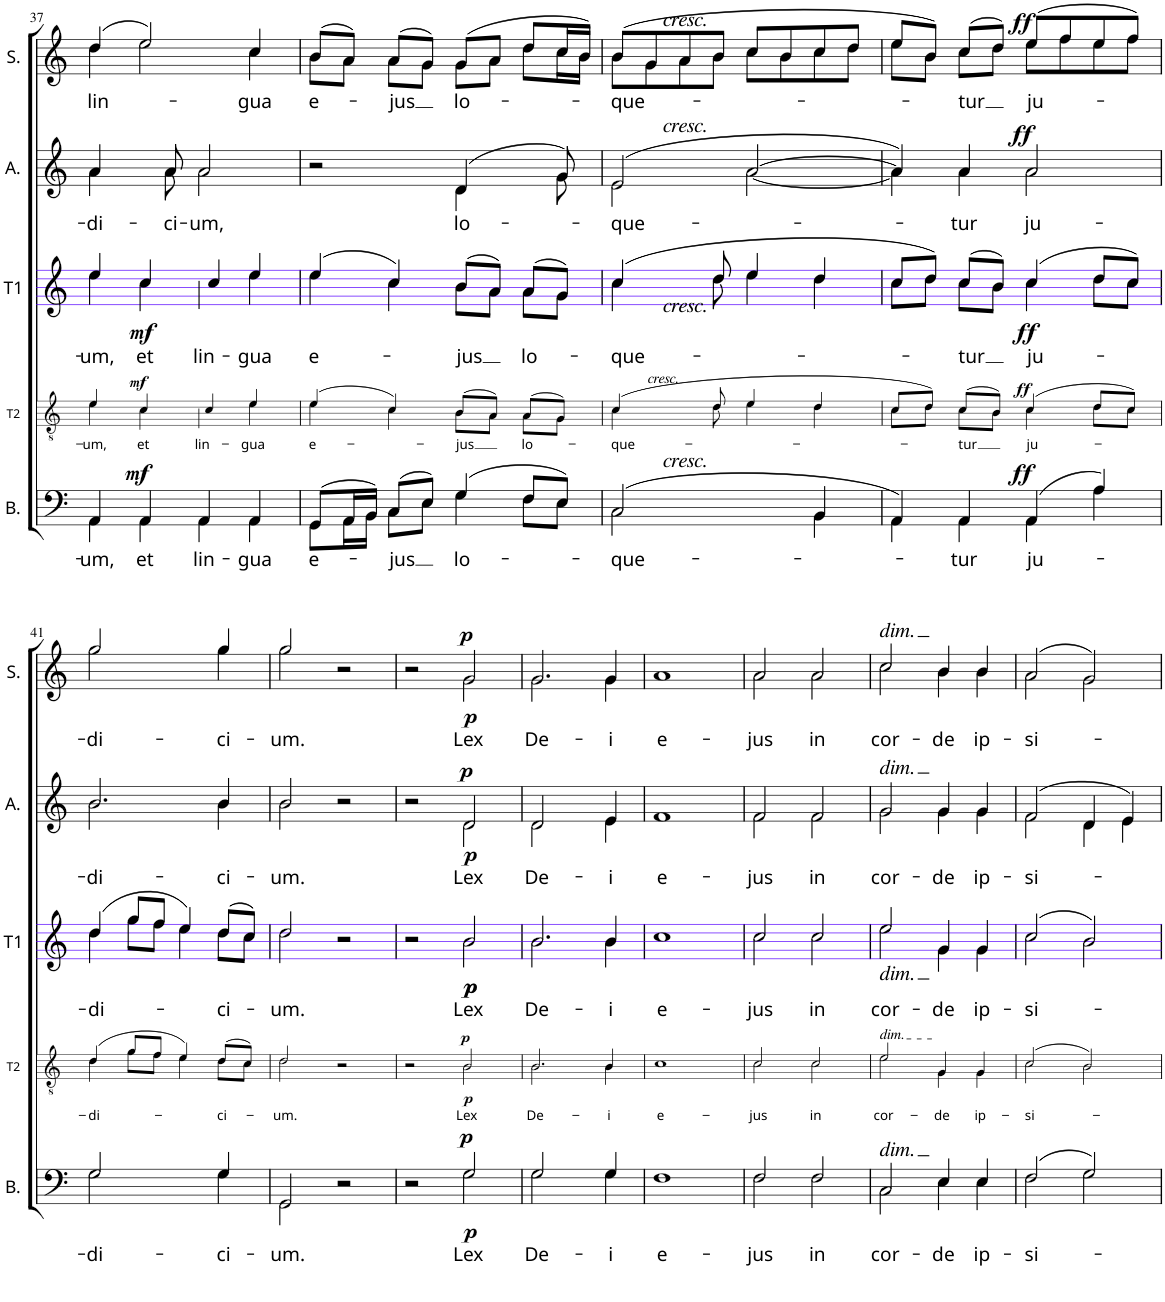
**kern	**text	**dynam	**kern	**text	**dynam	**kern	**text	**dynam	**kern	**text	**dynam	**kern	**text	**dynam
*part5	*part5	*part5	*part4	*part4	*part4	*part3	*part3	*part3	*part2	*part2	*part2	*part1	*part1	*part1
*staff5	*staff5	*staff5	*staff4	*staff4	*staff4	*staff3	*staff3	*staff3	*staff2	*staff2	*staff2	*staff1	*staff1	*staff1
*I"Basse	*	*	*I"Ténor 2	*	*	*I"Ténor 1	*	*	*I"Alto	*	*	*I"Soprano	*	*
*I'B.	*	*	*I'T2	*	*	*I'T1	*	*	*I'A.	*	*	*I'S.	*	*
!!LO:PB:g=z
*clefF4	*	*	*clefGv2	*	*	*clefG2	*	*	*clefG2	*	*	*clefG2	*	*
*k[]	*	*	*k[]	*	*	*k[]	*	*	*k[]	*	*	*k[]	*	*
*M2/2	*	*	*M2/2	*	*	*M2/2	*	*	*M2/2	*	*	*M2/2	*	*
*met(c|)	*	*	*met(c|)	*	*	*met(c|)	*	*	*met(c|)	*	*	*met(c|)	*	*
=37	=37	=37	=37	=37	=37	=37	=37	=37	=37	=37	=37	=37	=37	=37
!	!LO:LY:b	!	!	!LO:LY:b	!	!	!LO:LY:b	!	!	!LO:LY:b	!	!	!LO:LY:b	!
*^	*	*	*^	*	*	*^	*	*	*^	*	*	*^	*	*
4AA/	4AA\	-um,	.	4e/	4e\	-um,	.	4ee/	4ee\	-um,	.	4.a/	4.a\	-di-	.	(4dd/	4dd\	lin-	.
!	!	!LO:LY:b	!LO:DY:a	!	!	!LO:LY:b	!LO:DY:a	!	!	!LO:LY:b	!LO:DY:b	!	!	!	!	!	!	!	!
4AA/	4AA\	et	mf	4c/	4c\	et	mf	4cc/	4cc\	et	mf	.	.	.	.	2ee/)	2ee\	.	.
!	!	!	!	!	!	!	!	!	!	!	!	!	!	!LO:LY:b	!	!	!	!	!
.	.	.	.	.	.	.	.	.	.	.	.	8a/	8a\	-ci-	.	.	.	.	.
!	!	!LO:LY:b	!	!	!	!LO:LY:b	!	!	!	!LO:LY:b	!	!	!	!LO:LY:b	!	!	!	!	!
4AA/	4AA\	lin-	.	4c/	4d\	lin-	.	4cc/	4dd\	lin-	.	2a/	2a\	-um,	.	.	.	.	.
!	!	!LO:LY:b	!	!	!	!LO:LY:b	!	!	!	!LO:LY:b	!	!	!	!	!	!	!	!LO:LY:b	!
4AA/	4AA\	-gua	.	4e/	4e\	-gua	.	4ee/	4ee\	-gua	.	.	.	.	.	4cc/	4cc\	-gua	.
=38	=38	=38	=38	=38	=38	=38	=38	=38	=38	=38	=38	=38	=38	=38	=38	=38	=38	=38	=38
!	!	!LO:LY:b	!	!	!	!LO:LY:b	!	!	!	!LO:LY:b	!	!	!	!	!	!	!	!LO:LY:b	!
(8GG/L	8GG\L	e-	.	(4e/	4e\	e-	.	(4ee/	4ee\	e-	.	2r	2ryy	.	.	(8b/L	8b\L	e-	.
16AA/L	16AA\L	.	.	.	.	.	.	.	.	.	.	.	.	.	.	8a/J)	8a\J	.	.
16BB/JJ)	16BB\JJ	.	.	.	.	.	.	.	.	.	.	.	.	.	.	.	.	.	.
!	!	!LO:LY:b	!	!	!	!	!	!	!	!	!	!	!	!	!	!	!	!LO:LY:b	!
(8C/L	8C\L	-jus	.	4c/)	4c\	.	.	4cc/)	4cc\	.	.	.	.	.	.	(8a/L	8a\L	-jus	.
8E/J)	8E\J	.	.	.	.	.	.	.	.	.	.	.	.	.	.	8g/J)	8g\J	.	.
!	!	!LO:LY:b	!	!	!	!LO:LY:b	!	!	!	!LO:LY:b	!	!	!	!LO:LY:b	!	!	!	!LO:LY:b	!
(4G/	4G\	lo-	.	(8B/L	8B\L	-jus	.	(8b/L	8b\L	-jus	.	(4.d/	4.d\	lo-	.	(8g/L	8g\L	lo-	.
.	.	.	.	8A/J)	8A\J	.	.	8a/J)	8a\J	.	.	.	.	.	.	8a/J	8a\J	.	.
!	!	!	!	!	!	!LO:LY:b	!	!	!	!LO:LY:b	!	!	!	!	!	!	!	!	!
8F/L	8F\L	.	.	(8A/L	8A\L	lo-	.	(8a/L	8a\L	lo-	.	.	.	.	.	8dd/L	8dd\L	.	.
8E/J)	8E\J	.	.	8G/J)	8G\J	.	.	8g/J)	8g\J	.	.	8g/)	8g\	.	.	16cc/L	16cc\L	.	.
.	.	.	.	.	.	.	.	.	.	.	.	.	.	.	.	16b/JJ)	16b\JJ	.	.
=39	=39	=39	=39	=39	=39	=39	=39	=39	=39	=39	=39	=39	=39	=39	=39	=39	=39	=39	=39
!	!	!	!	!	!	!	!	!	!	!	!	!	!	!	!	!LO:TX:a:i:t=cresc.	!	!	!
!	!	!	!	!	!	!	!	!	!	!	!	!LO:TX:a:i:t=cresc.	!	!	!	!	!	!	!
!	!	!	!	!	!	!	!	!LO:TX:b:i:t=cresc.	!	!	!	!	!	!	!	!	!	!	!
!	!	!	!	!LO:TX:a:i:t=cresc.	!	!	!	!	!	!	!	!	!	!	!	!	!	!	!
!LO:TX:a:i:t=cresc.	!	!	!	!	!	!	!	!	!	!	!	!	!	!	!	!	!	!	!
!	!	!LO:LY:b	!	!	!	!LO:LY:b	!	!	!	!LO:LY:b	!	!	!	!LO:LY:b	!	!	!	!LO:LY:b	!
(2.C/	2.C\	-que-	.	(4.c/	4.c\	-que-	.	(4.cc/	4.cc\	-que-	.	(2e/	2e\	-que-	.	(8b/L	8b\L	-que-	.
.	.	.	.	.	.	.	.	.	.	.	.	.	.	.	.	8g/	8g\	.	.
.	.	.	.	.	.	.	.	.	.	.	.	.	.	.	.	8a/	8a\	.	.
.	.	.	.	8d/	8d\	.	.	8dd/	8dd\	.	.	.	.	.	.	8b/J	8b\J	.	.
.	.	.	.	4e/	4e\	.	.	4ee/	4ee\	.	.	[2a/	[2a\	.	.	8cc/L	8cc\L	.	.
.	.	.	.	.	.	.	.	.	.	.	.	.	.	.	.	8b/	8b\	.	.
4BB/	4BB\	.	.	4d/	4d\	.	.	4dd/	4dd\	.	.	.	.	.	.	8cc/	8cc\	.	.
.	.	.	.	.	.	.	.	.	.	.	.	.	.	.	.	8dd/J	8dd\J	.	.
=40	=40	=40	=40	=40	=40	=40	=40	=40	=40	=40	=40	=40	=40	=40	=40	=40	=40	=40	=40
4AA/)	4AA\	.	.	8c/L	8c\L	.	.	8cc/L	8cc\L	.	.	4a/])	4a\]	.	.	8ee/L	8ee\L	.	.
.	.	.	.	8d/J)	8d\J	.	.	8dd/J)	8dd\J	.	.	.	.	.	.	8b/J)	8b\J	.	.
!	!	!LO:LY:b	!	!	!	!LO:LY:b	!	!	!	!LO:LY:b	!	!	!	!LO:LY:b	!	!	!	!LO:LY:b	!
4AA/	4AA\	-tur	.	(8c/L	8c\L	-tur	.	(8cc/L	8cc\L	-tur	.	4a/	4a\	-tur	.	(8cc/L	8cc\L	-tur	.
.	.	.	.	8B/J)	8B\J	.	.	8b/J)	8b\J	.	.	.	.	.	.	8dd/J)	8dd\J	.	.
!	!	!LO:LY:b	!LO:DY:a	!	!	!LO:LY:b	!LO:DY:a	!	!	!LO:LY:b	!LO:DY:b	!	!	!LO:LY:b	!LO:DY:a	!	!	!LO:LY:b	!LO:DY:a
(4AA/	4AA\	ju-	ff	(4c/	4c\	ju-	ff	(4cc/	4cc\	ju-	ff	2a/	2a\	ju-	ff	(8ee/L	8ee\L	ju-	ff
.	.	.	.	.	.	.	.	.	.	.	.	.	.	.	.	8ff/	8ff\	.	.
4A/)	4A\	.	.	8d/L	8d\L	.	.	8dd/L	8dd\L	.	.	.	.	.	.	8ee/	8ee\	.	.
.	.	.	.	8c/J)	8c\J	.	.	8cc/J)	8cc\J	.	.	.	.	.	.	8ff/J)	8ff\J	.	.
!!LO:LB:g=z	!!
=41	=41	=41	=41	=41	=41	=41	=41	=41	=41	=41	=41	=41	=41	=41	=41	=41	=41	=41	=41
!	!	!LO:LY:b	!	!	!	!LO:LY:b	!	!	!	!LO:LY:b	!	!	!	!LO:LY:b	!	!	!	!LO:LY:b	!
2.G/	2.G\	-di-	.	(4d/	4d\	-di-	.	(4dd/	4dd\	-di-	.	2.b/	2.b\	-di-	.	2.gg/	2.gg\	-di-	.
.	.	.	.	8g/L	8g\L	.	.	8gg/L	8gg\L	.	.	.	.	.	.	.	.	.	.
.	.	.	.	8f/J	8f\J	.	.	8ff/J	8ff\J	.	.	.	.	.	.	.	.	.	.
.	.	.	.	4e/)	4e\	.	.	4ee/)	4ee\	.	.	.	.	.	.	.	.	.	.
!	!	!LO:LY:b	!	!	!	!LO:LY:b	!	!	!	!LO:LY:b	!	!	!	!LO:LY:b	!	!	!	!LO:LY:b	!
4G/	4G\	-ci-	.	(8d/L	8d\L	-ci-	.	(8dd/L	8dd\L	-ci-	.	4b/	4b\	-ci-	.	4gg/	4gg\	-ci-	.
.	.	.	.	8c/J)	8c\J	.	.	8cc/J)	8cc\J	.	.	.	.	.	.	.	.	.	.
=42	=42	=42	=42	=42	=42	=42	=42	=42	=42	=42	=42	=42	=42	=42	=42	=42	=42	=42	=42
!	!	!LO:LY:b	!	!	!	!LO:LY:b	!	!	!	!LO:LY:b	!	!	!	!LO:LY:b	!	!	!	!LO:LY:b	!
2GG/	2GG\	-um.	.	2d/	2d\	-um.	.	2dd/	2dd\	-um.	.	2b/	2b\	-um.	.	2gg/	2gg\	-um.	.
2r	2ryy	.	.	2r	2ryy	.	.	2r	2ryy	.	.	2r	2ryy	.	.	2r	2ryy	.	.
=43	=43	=43	=43	=43	=43	=43	=43	=43	=43	=43	=43	=43	=43	=43	=43	=43	=43	=43	=43
2r	2ryy	.	.	2r	2ryy	.	.	2r	2ryy	.	.	2r	2ryy	.	.	2r	2ryy	.	.
!	!	!LO:LY:b	!LO:DY:a	!	!	!LO:LY:b	!	!	!	!LO:LY:b	!	!	!	!LO:LY:b	!	!	!	!LO:LY:b	!
!	!	!	!LO:DY:n=1:b	!	!	!	!LO:DY:a	!	!	!	!	!	!	!	!	!	!	!	!
!	!	!	!	!	!	!	!LO:DY:n=1:b	!	!	!	!LO:DY:b	!	!	!	!	!	!	!	!
!	!	!	!	!	!	!	!	!	!	!	!LO:DY:n=1:b	!	!	!	!LO:DY:a	!	!	!	!
!	!	!	!	!	!	!	!	!	!	!	!	!	!	!	!LO:DY:n=1:b	!	!	!	!LO:DY:a
!	!	!	!	!	!	!	!	!	!	!	!	!	!	!	!	!	!	!	!LO:DY:n=1:b
2G/	2G\	Lex	p p	2B/	2B\	Lex	p p	2b/	2b\	Lex	p p	2d/	2d\	Lex	p p	2g/	2g\	Lex	p p
=44	=44	=44	=44	=44	=44	=44	=44	=44	=44	=44	=44	=44	=44	=44	=44	=44	=44	=44	=44
!	!	!LO:LY:b	!	!	!	!LO:LY:b	!	!	!	!LO:LY:b	!	!	!	!LO:LY:b	!	!	!	!LO:LY:b	!
2.G/	2.G\	De-	.	2.B/	2.B\	De-	.	2.b/	2.b\	De-	.	2.d/	2.d\	De-	.	2.g/	2.g\	De-	.
!	!	!LO:LY:b	!	!	!	!LO:LY:b	!	!	!	!LO:LY:b	!	!	!	!LO:LY:b	!	!	!	!LO:LY:b	!
4G/	4G\	-i	.	4B/	4B\	-i	.	4b/	4b\	-i	.	4e/	4e\	-i	.	4g/	4g\	-i	.
=45	=45	=45	=45	=45	=45	=45	=45	=45	=45	=45	=45	=45	=45	=45	=45	=45	=45	=45	=45
!	!	!LO:LY:b	!	!	!	!LO:LY:b	!	!	!	!LO:LY:b	!	!	!	!LO:LY:b	!	!	!	!LO:LY:b	!
1F	1F	e-	.	1c	1c	e-	.	1cc	1cc	e-	.	1f	1f	e-	.	1a	1a	e-	.
=46	=46	=46	=46	=46	=46	=46	=46	=46	=46	=46	=46	=46	=46	=46	=46	=46	=46	=46	=46
!	!	!LO:LY:b	!	!	!	!LO:LY:b	!	!	!	!LO:LY:b	!	!	!	!LO:LY:b	!	!	!	!LO:LY:b	!
2F/	2F\	-jus	.	2c/	2c\	-jus	.	2cc/	2cc\	-jus	.	2f/	2f\	-jus	.	2a/	2a\	-jus	.
!	!	!LO:LY:b	!	!	!	!LO:LY:b	!	!	!	!LO:LY:b	!	!	!	!LO:LY:b	!	!	!	!LO:LY:b	!
2F/	2F\	in	.	2c/	2c\	in	.	2cc/	2cc\	in	.	2f/	2f\	in	.	2a/	2a\	in	.
=47	=47	=47	=47	=47	=47	=47	=47	=47	=47	=47	=47	=47	=47	=47	=47	=47	=47	=47	=47
!	!	!	!	!	!	!	!	!	!	!	!	!	!	!	!	!LO:TX:a:i:t=dim.	!	!	!
!	!	!	!	!	!	!	!	!	!	!	!	!LO:TX:a:i:t=dim.	!	!	!	!	!	!	!
!	!	!	!	!	!	!	!	!LO:TX:b:i:t=dim.	!	!	!	!	!	!	!	!	!	!	!
!	!	!	!	!LO:TX:a:i:t=dim.	!	!	!	!	!	!	!	!	!	!	!	!	!	!	!
!LO:TX:a:i:t=dim.	!	!	!	!	!	!	!	!	!	!	!	!	!	!	!	!	!	!	!
!	!	!LO:LY:b	!	!	!	!LO:LY:b	!	!	!	!LO:LY:b	!	!	!	!LO:LY:b	!	!	!	!LO:LY:b	!
2C/	2C\	cor-	.	2e/	2e\	cor-	.	2ee/	2ee\	cor-	.	2g/	2g\	cor-	.	2cc/	2cc\	cor-	.
!	!	!LO:LY:b	!	!	!	!LO:LY:b	!	!	!	!LO:LY:b	!	!	!	!LO:LY:b	!	!	!	!LO:LY:b	!
4E/	4E\	-de	.	4G/	4G\	-de	.	4g/	4g\	-de	.	4g/	4g\	-de	.	4b/	4b\	-de	.
!	!	!LO:LY:b	!	!	!	!LO:LY:b	!	!	!	!LO:LY:b	!	!	!	!LO:LY:b	!	!	!	!LO:LY:b	!
4E/	4E\	ip-	.	4G/	4G\	ip-	.	4g/	4g\	ip-	.	4g/	4g\	ip-	.	4b/	4b\	ip-	.
=48	=48	=48	=48	=48	=48	=48	=48	=48	=48	=48	=48	=48	=48	=48	=48	=48	=48	=48	=48
!	!	!LO:LY:b	!	!	!	!LO:LY:b	!	!	!	!LO:LY:b	!	!	!	!LO:LY:b	!	!	!	!LO:LY:b	!
(2F/	2F\	-si-	.	(2c/	2c\	-si-	.	(2cc/	2cc\	-si-	.	(2f/	2f\	-si-	.	(2a/	2a\	-si-	.
2G/)	2G\	.	.	2B/)	2B\	.	.	2b/)	2b\	.	.	4d/	4d\	.	.	2g/)	2g\	.	.
.	.	.	.	.	.	.	.	.	.	.	.	4e/)	4e\	.	.	.	.	.	.
*v	*v	*	*	*	*	*	*	*v	*v	*	*	*v	*v	*	*	*v	*v	*	*
*	*	*	*v	*v	*	*	*	*	*	*	*	*	*	*	*
=	=	=	=	=	=	=	=	=	=	=	=	=	=	=
*-	*-	*-	*-	*-	*-	*-	*-	*-	*-	*-	*-	*-	*-	*-
